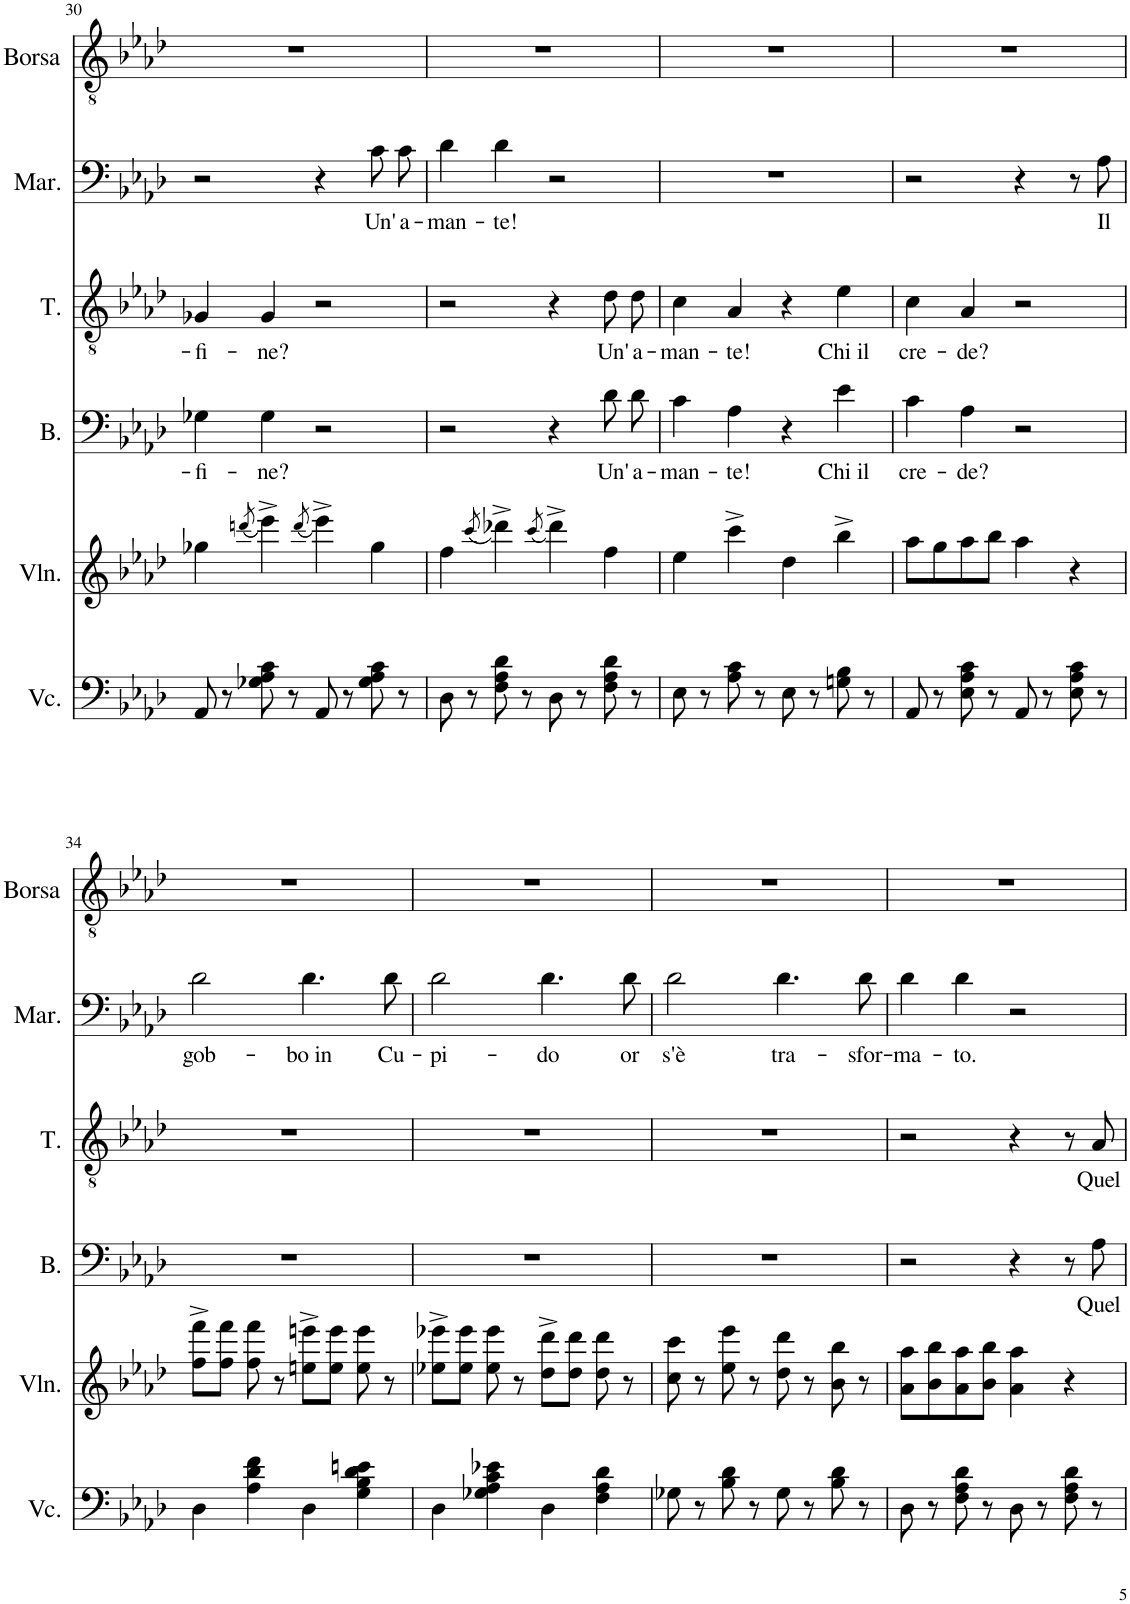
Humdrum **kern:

**kern	**kern	**kern	**text	**kern	**text	**kern	**text	**kern
*part6	*part5	*part4	*part4	*part3	*part3	*part2	*part2	*part1
*staff6	*staff5	*staff4	*staff4	*staff3	*staff3	*staff2	*staff2	*staff1
*I"Violoncelle	*I"Violon	*I"Basses	*	*I"Ténors	*	*I"Marulo	*	*I"Borsa
*I'Vc.	*I'Vln.	*I'B.	*	*I'T.	*	*I'Mar.	*	*I'Borsa
!!LO:PB:g=z
*clefF4	*clefG2	*clefF4	*	*clefGv2	*	*clefF4	*	*clefGv2
*k[b-e-a-d-]	*k[b-e-a-d-]	*k[b-e-a-d-]	*	*k[b-e-a-d-]	*	*k[b-e-a-d-]	*	*k[b-e-a-d-]
*M2/2	*M2/2	*M2/2	*	*M2/2	*	*M2/2	*	*M2/2
*met(c|)	*met(c|)	*met(c|)	*	*met(c|)	*	*met(c|)	*	*met(c|)
=30	=30	=30	=30	=30	=30	=30	=30	=30
!	!	!	!LO:LY:b	!	!LO:LY:b	!	!	!
8AA-/	4gg-X\	4G-X\	-fi-	4G-X/	-fi-	2r	.	1r
8r	.	.	.	.	.	.	.	.
.	(8qdddn/	.	.	.	.	.	.	.
!	!	!	!LO:LY:b	!	!LO:LY:b	!	!	!
8G-X\ 8A-\ 8c\	4eee-^\)	4G-\	-ne?	4G-/	-ne?	.	.	.
8r	.	.	.	.	.	.	.	.
.	(8qddd/	.	.	.	.	.	.	.
8AA-/	4eee-^\)	2r	.	2r	.	4r	.	.
8r	.	.	.	.	.	.	.	.
!	!	!	!	!	!	!	!LO:LY:b	!
8G-\ 8A-\ 8c\	4gg-\	.	.	.	.	8c\L	Un'	.
!	!	!	!	!	!	!	!LO:LY:b	!
8r	.	.	.	.	.	8c\J	a-	.
=31	=31	=31	=31	=31	=31	=31	=31	=31
!	!	!	!	!	!	!	!LO:LY:b	!
8D-\	4ff\	2r	.	2r	.	4d-\	-man-	1r
8r	.	.	.	.	.	.	.	.
.	(8qccc/	.	.	.	.	.	.	.
!	!	!	!	!	!	!	!LO:LY:b	!
8F\ 8A-\ 8d-\	4ddd-X^\)	.	.	.	.	4d-\	-te!	.
8r	.	.	.	.	.	.	.	.
.	(8qccc/	.	.	.	.	.	.	.
8D-\	4ddd-^\)	4r	.	4r	.	2r	.	.
8r	.	.	.	.	.	.	.	.
!	!	!	!LO:LY:b	!	!LO:LY:b	!	!	!
8F\ 8A-\ 8d-\	4ff\	8d-\L	Un'	8d-\L	Un'	.	.	.
!	!	!	!LO:LY:b	!	!LO:LY:b	!	!	!
8r	.	8d-\J	a-	8d-\J	a-	.	.	.
=32	=32	=32	=32	=32	=32	=32	=32	=32
!	!	!	!LO:LY:b	!	!LO:LY:b	!	!	!
8E-\	4ee-\	4c\	-man-	4c\	-man-	1r	.	1r
8r	.	.	.	.	.	.	.	.
!	!	!	!LO:LY:b	!	!LO:LY:b	!	!	!
8A-\ 8c\	4ccc^\	4A-\	-te!	4A-/	-te!	.	.	.
8r	.	.	.	.	.	.	.	.
8E-\	4dd-\	4r	.	4r	.	.	.	.
8r	.	.	.	.	.	.	.	.
!	!	!	!LO:LY:b	!	!LO:LY:b	!	!	!
8Gn\ 8B-\	4bb-^\	4e-\	Chi il	4e-\	Chi il	.	.	.
8r	.	.	.	.	.	.	.	.
=33	=33	=33	=33	=33	=33	=33	=33	=33
!	!	!	!LO:LY:b	!	!LO:LY:b	!	!	!
8AA-/	8aa-\L	4c\	cre-	4c\	cre-	2r	.	1r
8r	8gg\	.	.	.	.	.	.	.
!	!	!	!LO:LY:b	!	!LO:LY:b	!	!	!
8E-\ 8A-\ 8c\	8aa-\	4A-\	-de?	4A-/	-de?	.	.	.
8r	8bb-\J	.	.	.	.	.	.	.
8AA-/	4aa-\	2r	.	2r	.	4r	.	.
8r	.	.	.	.	.	.	.	.
8E-\ 8A-\ 8c\	4r	.	.	.	.	8r	.	.
!	!	!	!	!	!	!	!LO:LY:b	!
8r	.	.	.	.	.	8A-\	Il	.
!!LO:LB:g=z
=34	=34	=34	=34	=34	=34	=34	=34	=34
!	!	!	!	!	!	!	!LO:LY:b	!
4D-\	8ff\^ 8fff\^L	1r	.	1r	.	2d-\	gob-	1r
.	8ff\ 8fff\J	.	.	.	.	.	.	.
4A-\ 4d-\ 4f\	8ff\ 8fff\	.	.	.	.	.	.	.
.	8r	.	.	.	.	.	.	.
!	!	!	!	!	!	!	!LO:LY:b	!
4D-\	8een\^ 8eeen\^L	.	.	.	.	4.d-\	-bo in	.
.	8ee\ 8eee\J	.	.	.	.	.	.	.
4G\ 4B-\ 4d-\ 4en\	8ee\ 8eee\	.	.	.	.	.	.	.
!	!	!	!	!	!	!	!LO:LY:b	!
.	8r	.	.	.	.	8d-\	Cu-	.
=35	=35	=35	=35	=35	=35	=35	=35	=35
!	!	!	!	!	!	!	!LO:LY:b	!
4D-\	8ee-X\^ 8eee-X\^L	1r	.	1r	.	2d-\	-pi-	1r
.	8ee-\ 8eee-\J	.	.	.	.	.	.	.
4G-X\ 4A-\ 4c\ 4e-X\	8ee-\ 8eee-\	.	.	.	.	.	.	.
.	8r	.	.	.	.	.	.	.
!	!	!	!	!	!	!	!LO:LY:b	!
4D-\	8dd-\^ 8ddd-\^L	.	.	.	.	4.d-\	-do	.
.	8dd-\ 8ddd-\J	.	.	.	.	.	.	.
4F\ 4A-\ 4d-\	8dd-\ 8ddd-\	.	.	.	.	.	.	.
!	!	!	!	!	!	!	!LO:LY:b	!
.	8r	.	.	.	.	8d-\	or	.
=36	=36	=36	=36	=36	=36	=36	=36	=36
!	!	!	!	!	!	!	!LO:LY:b	!
8G-X\	8cc\ 8ccc\	1r	.	1r	.	2d-\	s'è	1r
8r	8r	.	.	.	.	.	.	.
8B-\ 8d-\	8ee-\ 8eee-\	.	.	.	.	.	.	.
8r	8r	.	.	.	.	.	.	.
!	!	!	!	!	!	!	!LO:LY:b	!
8G-\	8dd-\ 8ddd-\	.	.	.	.	4.d-\	tra-	.
8r	8r	.	.	.	.	.	.	.
8B-\ 8d-\	8b-\ 8bb-\	.	.	.	.	.	.	.
!	!	!	!	!	!	!	!LO:LY:b	!
8r	8r	.	.	.	.	8d-\	-sfor-	.
=37	=37	=37	=37	=37	=37	=37	=37	=37
!	!	!	!	!	!	!	!LO:LY:b	!
8D-\	8a-\ 8aa-\L	2r	.	2r	.	4d-\	-ma-	1r
8r	8b-\ 8bb-\	.	.	.	.	.	.	.
!	!	!	!	!	!	!	!LO:LY:b	!
8F\ 8A-\ 8d-\	8a-\ 8aa-\	.	.	.	.	4d-\	-to.	.
8r	8b-\ 8bb-\J	.	.	.	.	.	.	.
8D-\	4a-\ 4aa-\	4r	.	4r	.	2r	.	.
8r	.	.	.	.	.	.	.	.
8F\ 8A-\ 8d-\	4r	8r	.	8r	.	.	.	.
!	!	!	!LO:LY:b	!	!LO:LY:b	!	!	!
8r	.	8A-\	Quel	8A-/	Quel	.	.	.
=	=	=	=	=	=	=	=	=
*-	*-	*-	*-	*-	*-	*-	*-	*-
